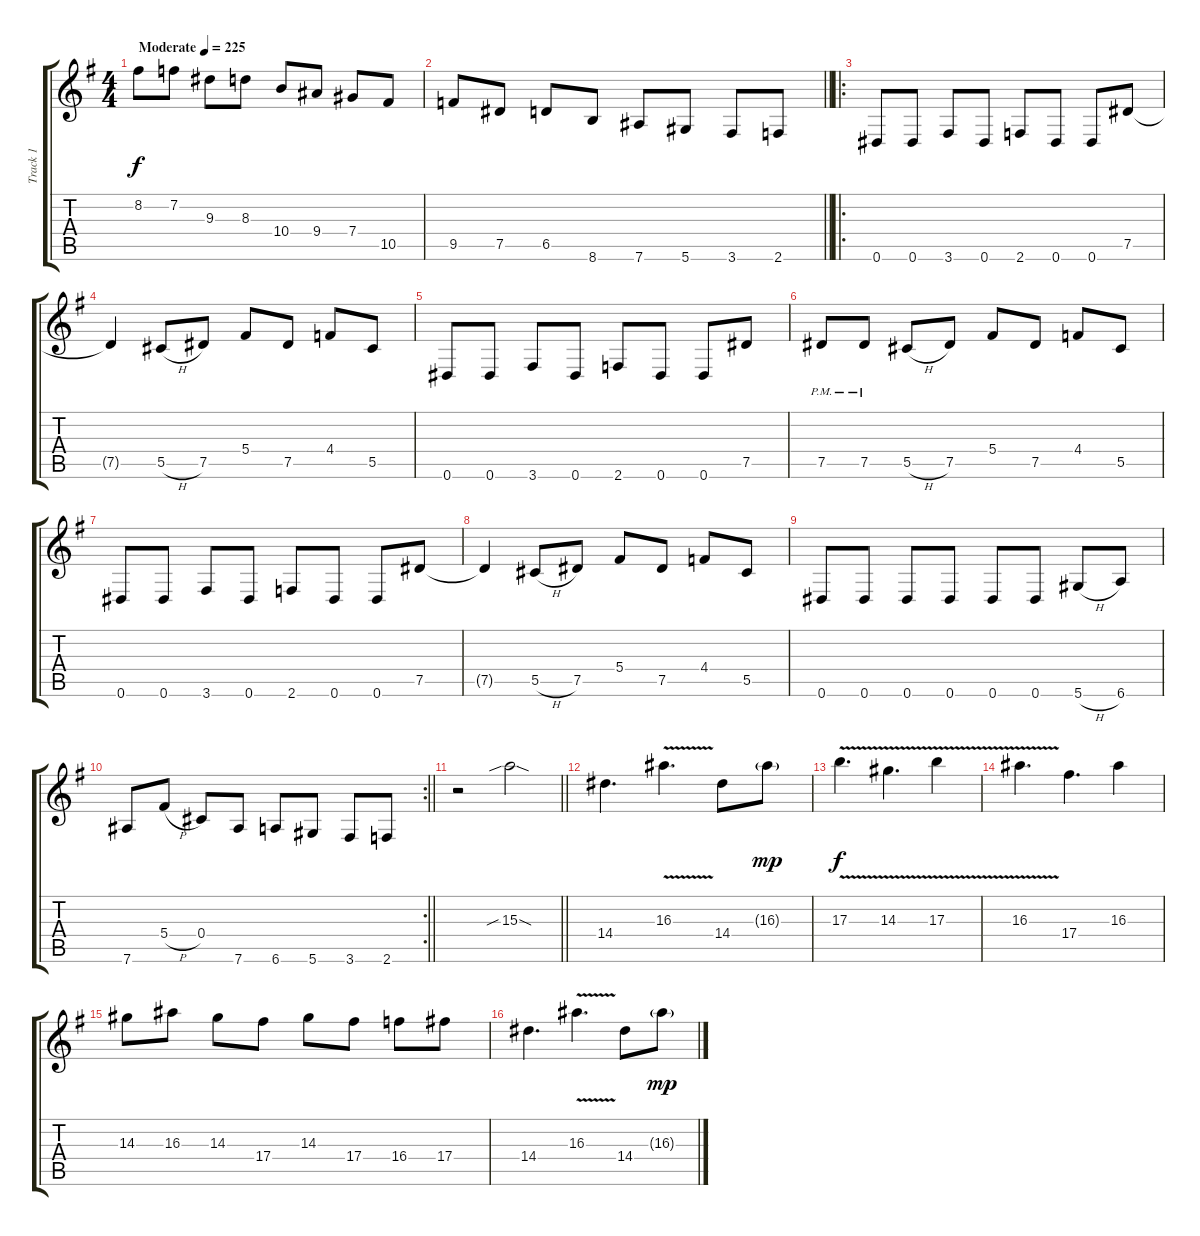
\track ("Track 1" "Track 1") {instrument overdrivenguitar}
\staff {score tabs}
\tuning (Eb4 Bb3 Gb3 Db3 Ab2 Eb2) {hide}
\ts (4 4)
\tempo (225 "Moderate")
\clef g2
\ks eminor
8.2.8{dy f instrument overdrivenguitar} 7.2.8 9.3.8 8.3.8 10.4.8 9.4.8 7.4.8 10.5.8 |
\barLineRight lightlight
9.5.8 7.5.8 6.5.8 8.6.8 7.6.8 5.6.8 3.6.8 2.6.8 |
\ro
0.6.8 0.6.8 3.6.8 0.6.8 2.6.8 0.6.8 0.6.8 7.5.8 |
7.5{t}.4 5.5{h}.8 7.5.8 5.4.8 7.5.8 4.4.8 5.5.8 |
0.6.8 0.6.8 3.6.8 0.6.8 2.6.8 0.6.8 0.6.8 7.5.8 |
7.5{pm}.8 7.5{pm}.8 5.5{h}.8 7.5.8 5.4.8 7.5.8 4.4.8 5.5.8 |
0.6.8 0.6.8 3.6.8 0.6.8 2.6.8 0.6.8 0.6.8 7.5.8 |
7.5{t}.4 5.5{h}.8 7.5.8 5.4.8 7.5.8 4.4.8 5.5.8 |
0.6.8 0.6.8 0.6.8 0.6.8 0.6.8 0.6.8 5.6{h}.8 6.6.8 |
\rc 2
\barLineRight lightlight
7.6.8 5.4{h}.8 0.4.8 7.6.8 6.6.8 5.6.8 3.6.8 2.6.8 |
\barLineRight lightlight
r.2 15.3{sib sod}.2 |
14.4.4{d} 16.3{v}.4{d} 14.4.8 16.3{g}.8{dy mp} |
17.3{v}.4{d dy f} 14.3{v}.4{d} 17.3{v}.4 |
16.3{v}.4{d} 17.4.4{d} 16.3.4 |
14.3.8 16.3.8 14.3.8 17.4.8 14.3.8 17.4.8 16.4.8 17.4.8 |
14.4.4{d} 16.3{v}.4{d} 14.4.8 16.3{g}.8{dy mp}
